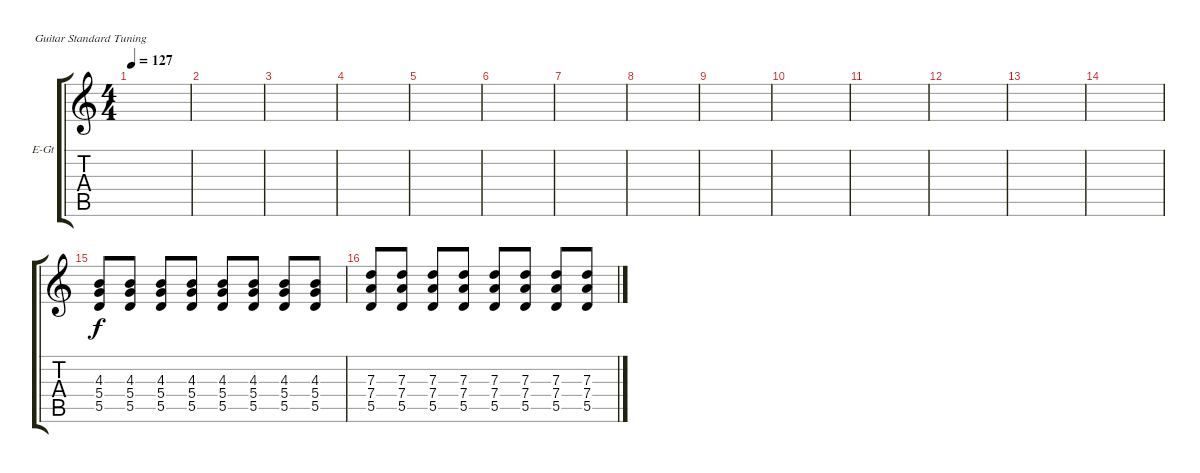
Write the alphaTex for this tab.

\defaultSystemsLayout 4
\bracketExtendMode groupsimilarinstruments
\firstSystemTrackNameOrientation horizontal
\otherSystemsTrackNameOrientation horizontal
\track ("Г. Каспарян (Overdrive)" "E-Gt") {instrument overdrivenguitar}
\staff {score tabs}
\tuning (E4 B3 G3 D3 A2 E2)
\ts (4 4)
\tempo 127
\clef g2
\scale
0.487395
\ks c
|
\scale
0.256303 |
\scale
0.256303 |
\scale
0.333333 |
\scale
0.333333 |
\scale
0.333333 |
\scale
0.333333 |
\scale
0.333333 |
\scale
0.333333 |
\scale
0.333333 |
\scale
0.333333 |
\scale
0.333333 |
\scale
0.333333 |
\scale
0.333333 |
\scale
0.333333 (5.5 5.4 4.3).8 (5.5 5.4 4.3).8 (5.5 5.4 4.3).8 (5.5 5.4 4.3).8 (5.5 5.4 4.3).8 (5.5 5.4 4.3).8 (5.5 5.4 4.3).8 (5.5 5.4 4.3).8 |
\scale
0.333333 (5.5 7.4 7.3).8 (5.5 7.4 7.3).8 (5.5 7.4 7.3).8 (5.5 7.4 7.3).8 (5.5 7.4 7.3).8 (5.5 7.4 7.3).8 (5.5 7.4 7.3).8 (5.5 7.4 7.3).8
